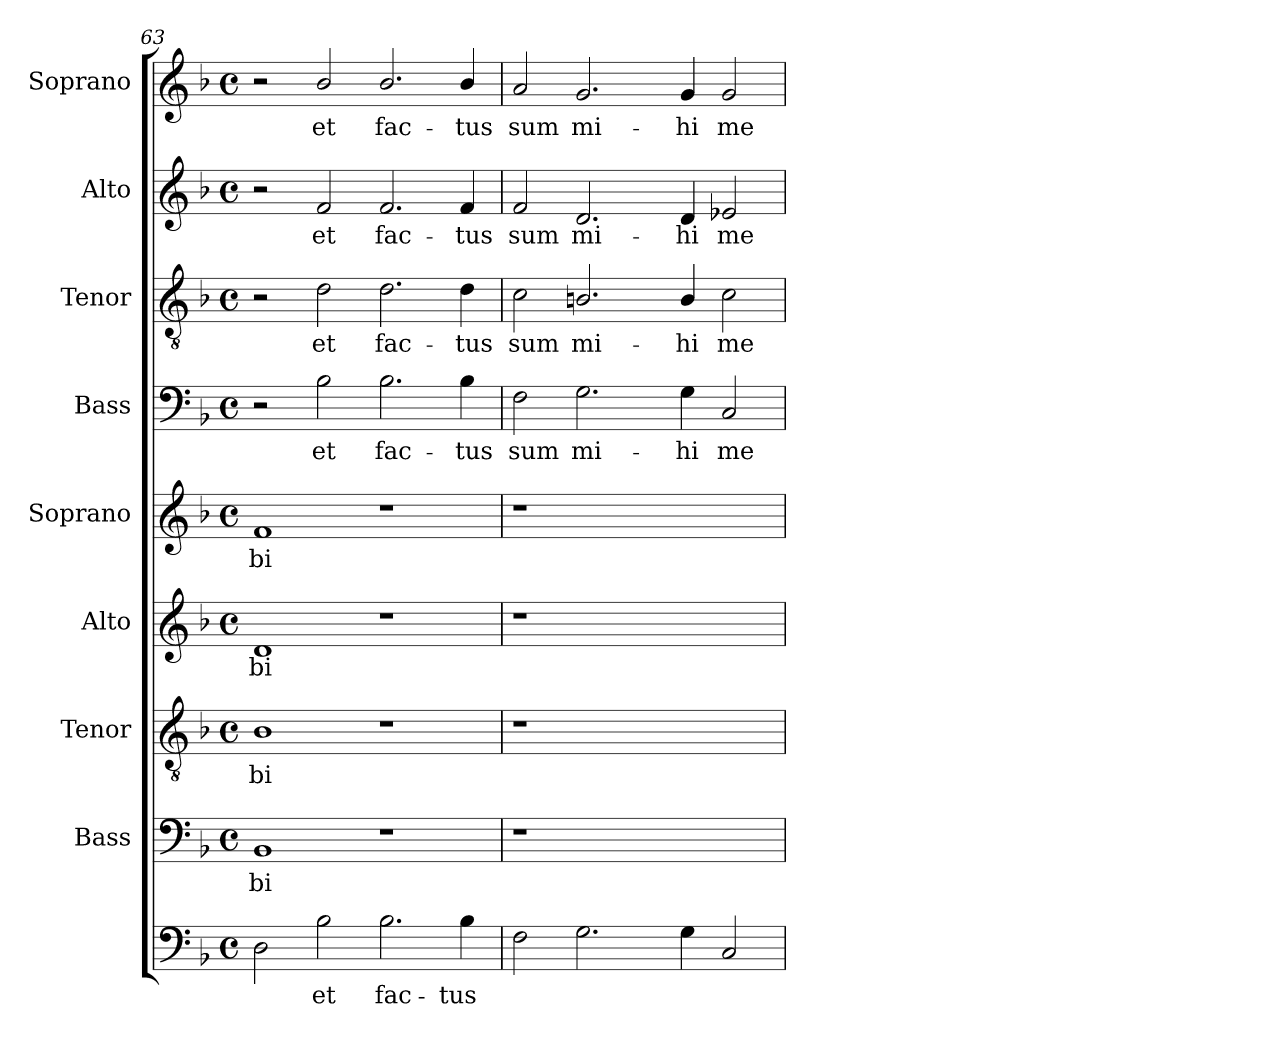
**kern	**text	**kern	**text	**kern	**text	**kern	**text	**kern	**text	**kern	**text	**kern	**text	**kern	**text	**kern	**text
*part9	*part9	*part8	*part8	*part7	*part7	*part6	*part6	*part5	*part5	*part4	*part4	*part3	*part3	*part2	*part2	*part1	*part1
*staff9	*staff9	*staff8	*staff8	*staff7	*staff7	*staff6	*staff6	*staff5	*staff5	*staff4	*staff4	*staff3	*staff3	*staff2	*staff2	*staff1	*staff1
*I""Violón y contrabajo"	*	*I"Bass	*	*I"Tenor	*	*I"Alto	*	*I"Soprano	*	*I"Bass	*	*I"Tenor	*	*I"Alto	*	*I"Soprano	*
*I'Cont.	*	*I'B.	*	*I'T.	*	*I'A.	*	*I'S.	*	*I'B.	*	*I'T.	*	*I'A.	*	*I'S.	*
*clefF4	*	*clefF4	*	*clefGv2	*	*clefG2	*	*clefG2	*	*clefF4	*	*clefGv2	*	*clefG2	*	*clefG2	*
*	*	*	*	*ITrd7c12	*	*	*	*	*	*	*	*ITrd7c12	*	*	*	*	*
*k[b-]	*	*k[b-]	*	*k[b-]	*	*k[b-]	*	*k[b-]	*	*k[b-]	*	*k[b-]	*	*k[b-]	*	*k[b-]	*
*F:	*	*F:	*	*F:	*	*F:	*	*F:	*	*F:	*	*F:	*	*F:	*	*F:	*
*M4/4	*	*M4/4	*	*M4/4	*	*M4/4	*	*M4/4	*	*M4/4	*	*M4/4	*	*M4/4	*	*M4/4	*
*met(c)	*	*met(c)	*	*met(c)	*	*met(c)	*	*met(c)	*	*met(c)	*	*met(c)	*	*met(c)	*	*met(c)	*
=63	=63	=63	=63	=63	=63	=63	=63	=63	=63	=63	=63	=63	=63	=63	=63	=63	=63
!	!	!	!LO:LY:b:color=#000000	!	!	!	!	!	!	!	!	!	!	!	!	!	!
!	!	!	!	!	!LO:LY:b:color=#000000	!	!	!	!	!	!	!	!	!	!	!	!
!	!	!	!	!	!	!	!LO:LY:b:color=#000000	!	!	!	!	!	!	!	!	!	!
!	!	!	!	!	!	!	!	!	!LO:LY:b:color=#000000	!	!	!	!	!	!	!	!
2Di\	.	1BB-i	-bi	1BB-i	-bi	1di	-bi	1fi	-bi	2r	.	2r	.	2r	.	2r	.
!	!LO:LY:b:color=#000000	!	!	!	!	!	!	!	!	!	!	!	!	!	!	!	!
!	!	!	!	!	!	!	!	!	!	!	!LO:LY:b:color=#000000	!	!	!	!	!	!
!	!	!	!	!	!	!	!	!	!	!	!	!	!LO:LY:b:color=#000000	!	!	!	!
!	!	!	!	!	!	!	!	!	!	!	!	!	!	!	!LO:LY:b:color=#000000	!	!
!	!	!	!	!	!	!	!	!	!	!	!	!	!	!	!	!	!LO:LY:b:color=#000000
2B-i\	et	.	.	.	.	.	.	.	.	2B-i\	et	2Di\	et	2fi/	et	2b-i/	et
!	!LO:LY:b:color=#000000	!	!	!	!	!	!	!	!	!	!	!	!	!	!	!	!
!	!	!	!	!	!	!	!	!	!	!	!LO:LY:b:color=#000000	!	!	!	!	!	!
!	!	!	!	!	!	!	!	!	!	!	!	!	!LO:LY:b:color=#000000	!	!	!	!
!	!	!	!	!	!	!	!	!	!	!	!	!	!	!	!LO:LY:b:color=#000000	!	!
!	!	!	!	!	!	!	!	!	!	!	!	!	!	!	!	!	!LO:LY:b:color=#000000
2.B-i\	fac-	1r	.	1r	.	1r	.	1r	.	2.B-i\	fac-	2.Di\	fac-	2.fi/	fac-	2.b-i/	fac-
!	!LO:LY:b:color=#000000	!	!	!	!	!	!	!	!	!	!	!	!	!	!	!	!
!	!	!	!	!	!	!	!	!	!	!	!LO:LY:b:color=#000000	!	!	!	!	!	!
!	!	!	!	!	!	!	!	!	!	!	!	!	!LO:LY:b:color=#000000	!	!	!	!
!	!	!	!	!	!	!	!	!	!	!	!	!	!	!	!LO:LY:b:color=#000000	!	!
!	!	!	!	!	!	!	!	!	!	!	!	!	!	!	!	!	!LO:LY:b:color=#000000
4B-i\	-tus	.	.	.	.	.	.	.	.	4B-i\	-tus	4Di\	-tus	4fi/	-tus	4b-i/	-tus
=64	=64	=64	=64	=64	=64	=64	=64	=64	=64	=64	=64	=64	=64	=64	=64	=64	=64
!	!	!LO:N:vis=1	!	!LO:N:vis=1	!	!LO:N:vis=1	!	!LO:N:vis=1	!	!	!	!	!	!	!	!	!
!	!	!	!	!	!	!	!	!	!	!	!LO:LY:b:color=#000000	!	!	!	!	!	!
!	!	!	!	!	!	!	!	!	!	!	!	!	!LO:LY:b:color=#000000	!	!	!	!
!	!	!	!	!	!	!	!	!	!	!	!	!	!	!	!LO:LY:b:color=#000000	!	!
!	!	!	!	!	!	!	!	!	!	!	!	!	!	!	!	!	!LO:LY:b:color=#000000
2Fi\	.	1r	.	1r	.	1r	.	1r	.	2Fi\	sum	2Ci\	sum	2fi/	sum	2ai/	sum
!	!	!	!	!	!	!	!	!	!	!	!LO:LY:b:color=#000000	!	!	!	!	!	!
!	!	!	!	!	!	!	!	!	!	!	!	!	!LO:LY:b:color=#000000	!	!	!	!
!	!	!	!	!	!	!	!	!	!	!	!	!	!	!	!LO:LY:b:color=#000000	!	!
!	!	!	!	!	!	!	!	!	!	!	!	!	!	!	!	!	!LO:LY:b:color=#000000
2.Gi\	.	.	.	.	.	.	.	.	.	2.Gi\	mi-	2.BBni/	mi-	2.di/	mi-	2.gi/	mi-
.	.	1ryy	.	1ryy	.	1ryy	.	1ryy	.	.	.	.	.	.	.	.	.
!	!	!	!	!	!	!	!	!	!	!	!LO:LY:b:color=#000000	!	!	!	!	!	!
!	!	!	!	!	!	!	!	!	!	!	!	!	!LO:LY:b:color=#000000	!	!	!	!
!	!	!	!	!	!	!	!	!	!	!	!	!	!	!	!LO:LY:b:color=#000000	!	!
!	!	!	!	!	!	!	!	!	!	!	!	!	!	!	!	!	!LO:LY:b:color=#000000
4Gi\	.	.	.	.	.	.	.	.	.	4Gi\	-hi	4BBi/	-hi	4di/	-hi	4gi/	-hi
!	!	!	!	!	!	!	!	!	!	!	!LO:LY:b:color=#000000	!	!	!	!	!	!
!	!	!	!	!	!	!	!	!	!	!	!	!	!LO:LY:b:color=#000000	!	!	!	!
!	!	!	!	!	!	!	!	!	!	!	!	!	!	!	!LO:LY:b:color=#000000	!	!
!	!	!	!	!	!	!	!	!	!	!	!	!	!	!	!	!	!LO:LY:b:color=#000000
2Ci/	.	.	.	.	.	.	.	.	.	2Ci/	me-	2Ci\	me-	2e-Xi/	me-	2gi/	me-
=	=	=	=	=	=	=	=	=	=	=	=	=	=	=	=	=	=
*-	*-	*-	*-	*-	*-	*-	*-	*-	*-	*-	*-	*-	*-	*-	*-	*-	*-
